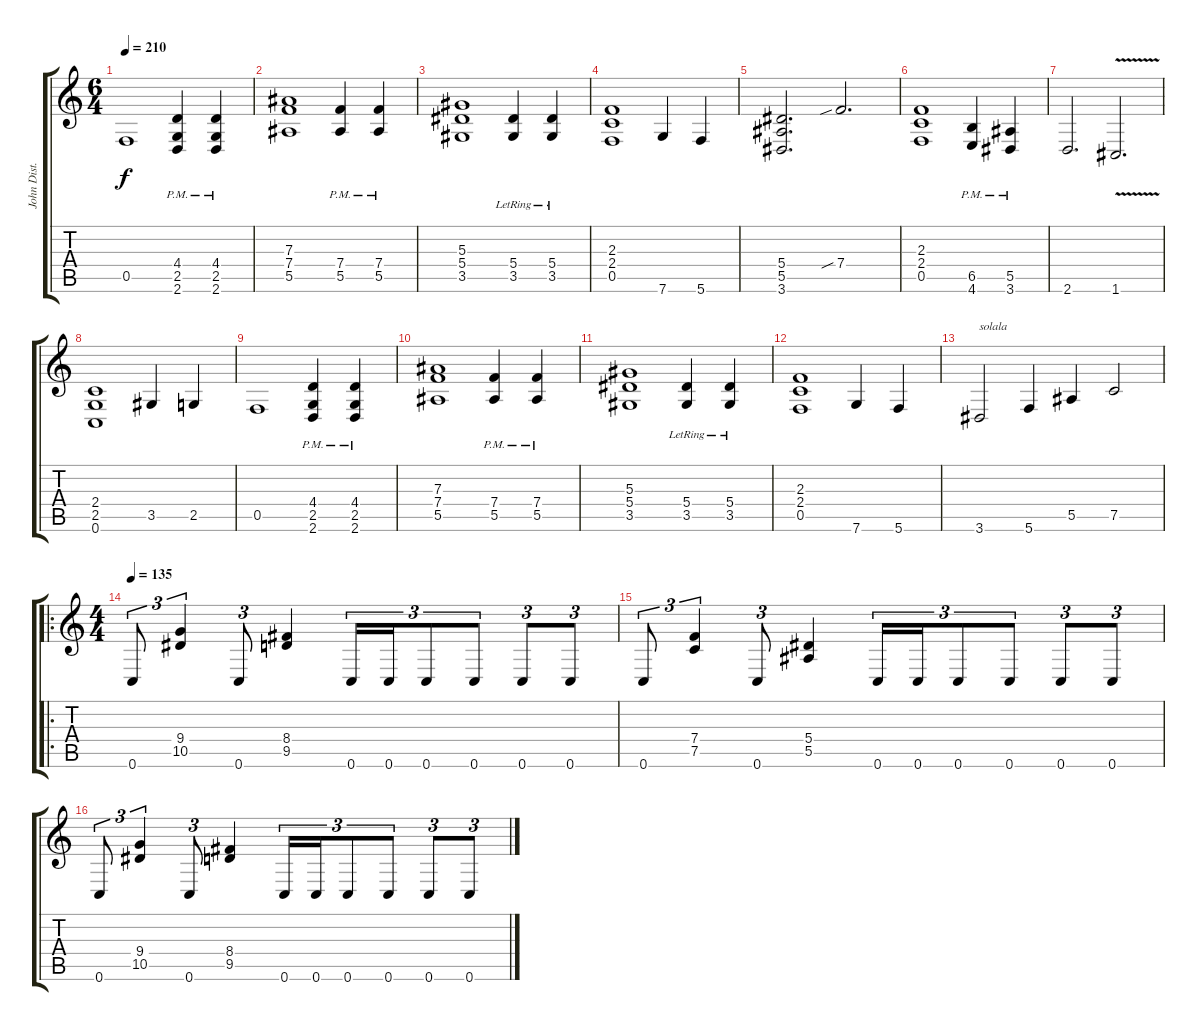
\track ("John Dist." "John Dist.") {instrument distortionguitar}
\staff {score tabs}
\tuning (C4 G3 Eb3 Bb2 F2 C2) {hide}
\ts (6 4)
\tempo 210
\clef g2
\ks c
0.5.1{dy f} (4.4{pm} 2.5{pm} 2.6{pm}).4 (4.4{pm} 2.5{pm} 2.6{pm}).4 |
(7.3 7.4 5.5).1 (7.4{pm} 5.5{pm}).4 (7.4{pm} 5.5{pm}).4 |
(5.3 5.4 3.5).1 (5.4{lr} 3.5{lr}).4 (5.4{lr} 3.5{lr}).4 |
(2.3 2.4 0.5).1 7.6.4 5.6.4 |
(5.4 5.5 3.6).2{d} 7.4{sib}.2{d} |
(2.3 2.4 0.5).1 (6.5{pm} 4.6{pm}).4 (5.5{pm} 3.6{pm}).4 |
2.6.2{d} 1.6{v}.2{d} |
(2.4 2.5 0.6).1 3.5.4 2.5.4 |
0.5.1 (4.4 2.5{pm} 2.6{pm}).4 (4.4 2.5{pm} 2.6{pm}).4 |
(7.3 7.4 5.5).1 (7.4{pm} 5.5{pm}).4 (7.4{pm} 5.5{pm}).4 |
(5.3 5.4 3.5).1 (5.4{lr} 3.5{lr}).4 (5.4{lr} 3.5{lr}).4 |
(2.3 2.4 0.5).1 7.6.4 5.6.4 |
3.6.2{txt "solala"} 5.6.4 5.5.4 7.5.2 |
\ro
\ts (4 4)
\tempo 135
0.6.8{tu (3 2)} (9.4 10.5).4{tu (3 2)} 0.6.8{tu (3 2)} (8.4 9.5).4 0.6.16{tu (3 2)} 0.6.16{tu (3 2)} 0.6.8{tu (3 2)} 0.6.8{tu (3 2)} 0.6.8{tu (3 2)} 0.6.8{tu (3 2)} |
0.6.8{tu (3 2)} (7.4 7.5).4{tu (3 2)} 0.6.8{tu (3 2)} (5.4 5.5).4 0.6.16{tu (3 2)} 0.6.16{tu (3 2)} 0.6.8{tu (3 2)} 0.6.8{tu (3 2)} 0.6.8{tu (3 2)} 0.6.8{tu (3 2)} |
0.6.8{tu (3 2)} (9.4 10.5).4{tu (3 2)} 0.6.8{tu (3 2)} (8.4 9.5).4 0.6.16{tu (3 2)} 0.6.16{tu (3 2)} 0.6.8{tu (3 2)} 0.6.8{tu (3 2)} 0.6.8{tu (3 2)} 0.6.8{tu (3 2)}
